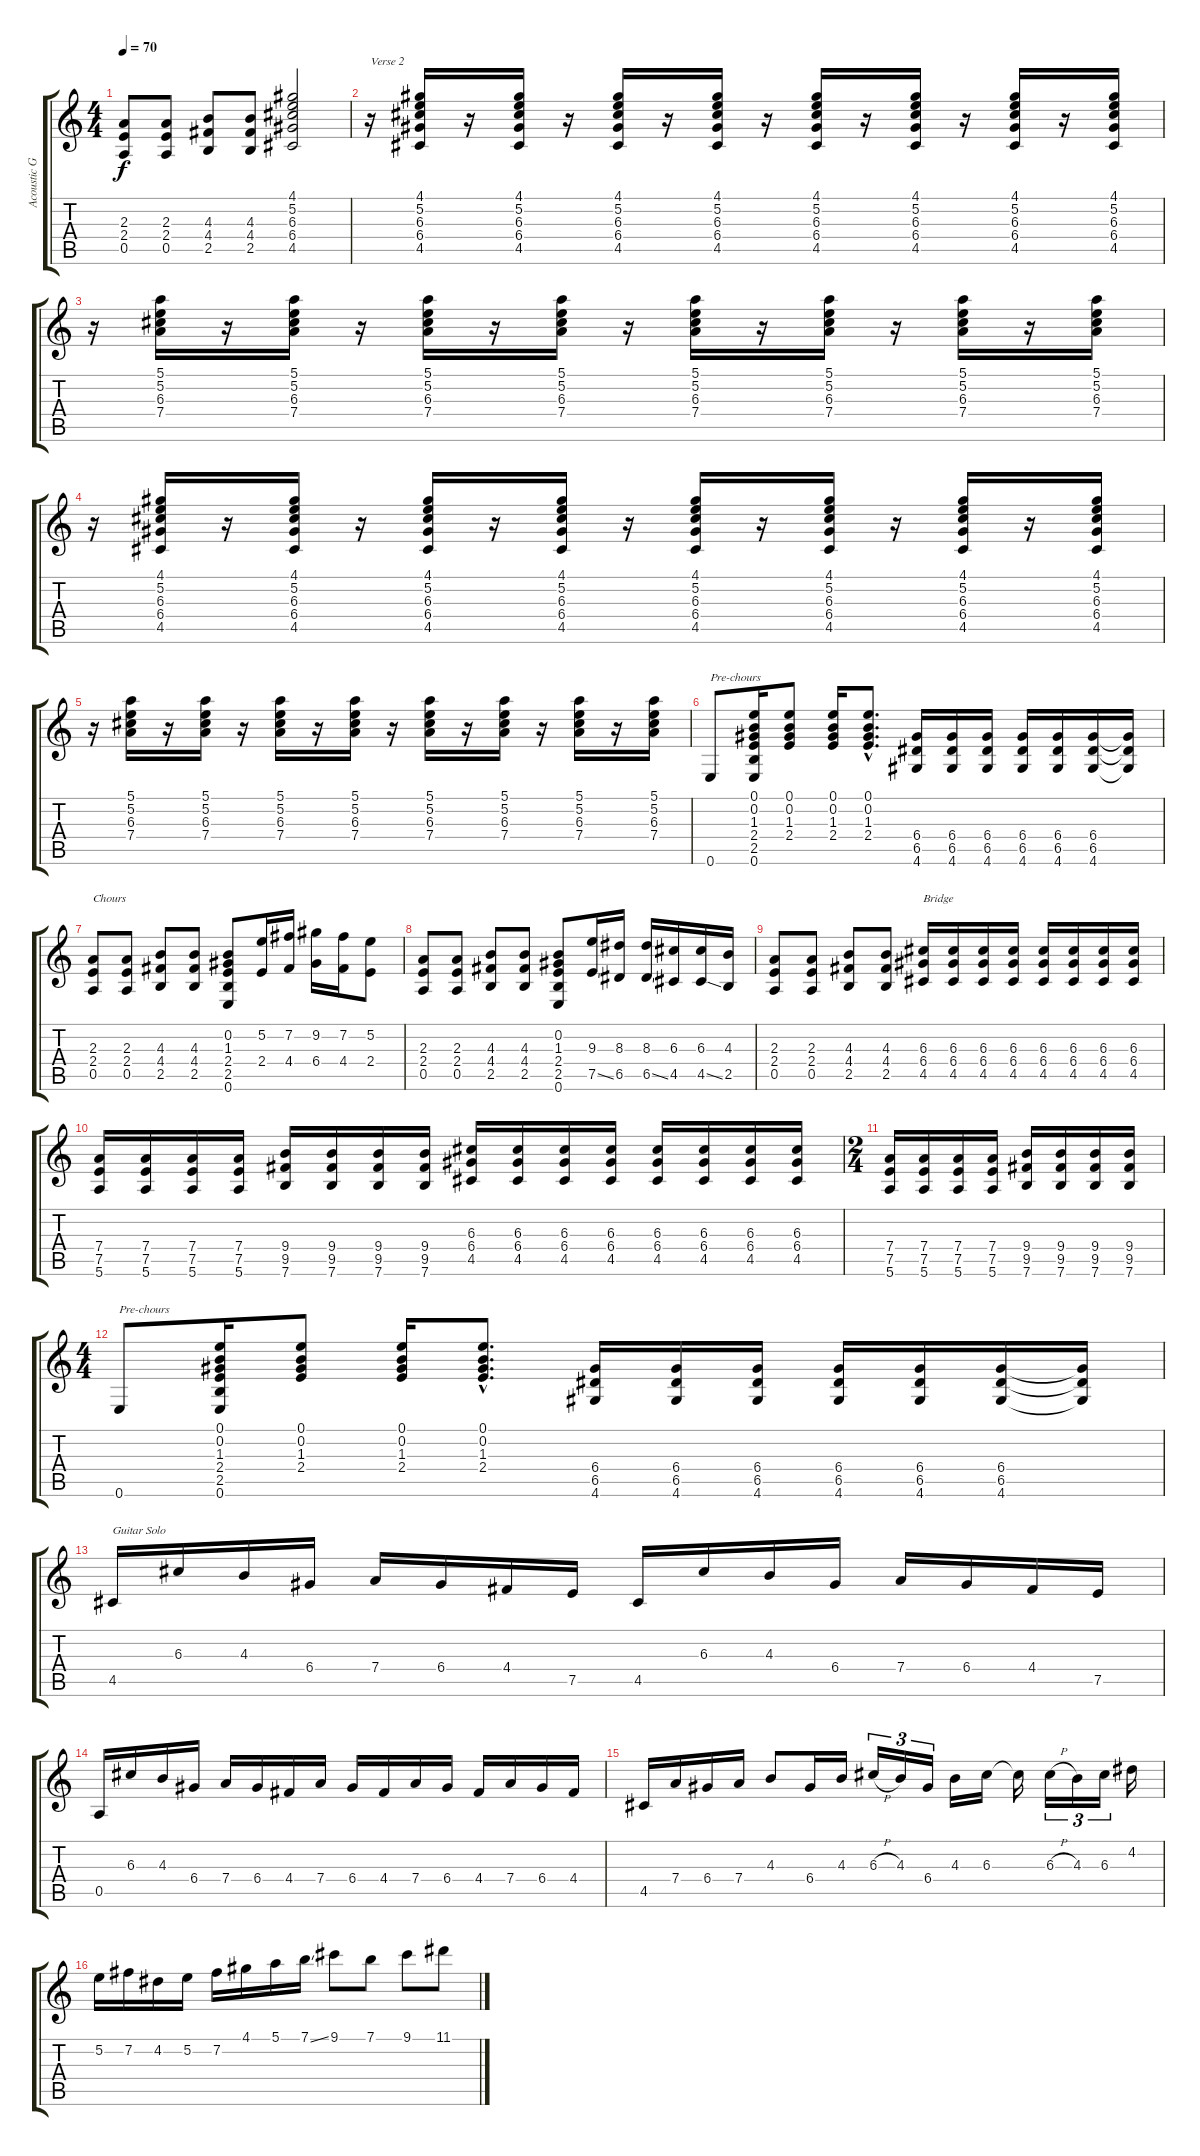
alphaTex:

\track ("Acoustic Guitar" "Acoustic G") {instrument acousticguitarnylon}
\staff {score tabs}
\tuning (E4 B3 G3 D3 A2 E2) {hide}
\ts (4 4)
\tempo 70
\clef g2
\ks c
(2.3 2.4 0.5).8{dy f} (2.3 2.4 0.5).8 (4.3 4.4 2.5).8 (4.3 4.4 2.5).8 (4.1 5.2 6.3 6.4 4.5).2 |
r.16{txt "Verse 2"} (4.1 5.2 6.3 6.4 4.5).16 r.16 (4.1 5.2 6.3 6.4 4.5).16 r.16 (4.1 5.2 6.3 6.4 4.5).16 r.16 (4.1 5.2 6.3 6.4 4.5).16 r.16 (4.1 5.2 6.3 6.4 4.5).16 r.16 (4.1 5.2 6.3 6.4 4.5).16 r.16 (4.1 5.2 6.3 6.4 4.5).16 r.16 (4.1 5.2 6.3 6.4 4.5).16 |
r.16 (5.1 5.2 6.3 7.4).16 r.16 (5.1 5.2 6.3 7.4).16 r.16 (5.1 5.2 6.3 7.4).16 r.16 (5.1 5.2 6.3 7.4).16 r.16 (5.1 5.2 6.3 7.4).16 r.16 (5.1 5.2 6.3 7.4).16 r.16 (5.1 5.2 6.3 7.4).16 r.16 (5.1 5.2 6.3 7.4).16 |
r.16 (4.1 5.2 6.3 6.4 4.5).16 r.16 (4.1 5.2 6.3 6.4 4.5).16 r.16 (4.1 5.2 6.3 6.4 4.5).16 r.16 (4.1 5.2 6.3 6.4 4.5).16 r.16 (4.1 5.2 6.3 6.4 4.5).16 r.16 (4.1 5.2 6.3 6.4 4.5).16 r.16 (4.1 5.2 6.3 6.4 4.5).16 r.16 (4.1 5.2 6.3 6.4 4.5).16 |
r.16 (5.1 5.2 6.3 7.4).16 r.16 (5.1 5.2 6.3 7.4).16 r.16 (5.1 5.2 6.3 7.4).16 r.16 (5.1 5.2 6.3 7.4).16 r.16 (5.1 5.2 6.3 7.4).16 r.16 (5.1 5.2 6.3 7.4).16 r.16 (5.1 5.2 6.3 7.4).16 r.16 (5.1 5.2 6.3 7.4).16 |
0.6.8{txt "Pre-chours"} (0.1 0.2 1.3 2.4 2.5 0.6).16 (0.1 0.2 1.3 2.4).8 (0.1 0.2 1.3 2.4).16 (0.1{hac} 0.2{hac} 1.3{hac} 2.4{hac}).8{d} (6.4 6.5 4.6).16 (6.4 6.5 4.6).16 (6.4 6.5 4.6).16 (6.4 6.5 4.6).16 (6.4 6.5 4.6).16 (6.4 6.5 4.6).16 (6.4{t} 6.5{t} 4.6{t}).16 |
(2.3 2.4 0.5).8{txt "Chours"} (2.3 2.4 0.5).8 (4.3 4.4 2.5).8 (4.3 4.4 2.5).8 (0.2 1.3 2.4 2.5 0.6).8 (5.2 2.4).16 (7.2 4.4).16 (9.2 6.4).16 (7.2 4.4).16 (5.2 2.4).8 |
(2.3 2.4 0.5).8 (2.3 2.4 0.5).8 (4.3 4.4 2.5).8 (4.3 4.4 2.5).8 (0.2 1.3 2.4 2.5 0.6).8 (9.3 7.5{ss}).16 (8.3 6.5).16 (8.3 6.5{ss}).16 (6.3 4.5).16 (6.3 4.5{ss}).16 (4.3 2.5).16 |
(2.3 2.4 0.5).8 (2.3 2.4 0.5).8 (4.3 4.4 2.5).8 (4.3 4.4 2.5).8 (6.3 6.4 4.5).16{txt "Bridge"} (6.3 6.4 4.5).16 (6.3 6.4 4.5).16 (6.3 6.4 4.5).16 (6.3 6.4 4.5).16 (6.3 6.4 4.5).16 (6.3 6.4 4.5).16 (6.3 6.4 4.5).16 |
(7.4 7.5 5.6).16 (7.4 7.5 5.6).16 (7.4 7.5 5.6).16 (7.4 7.5 5.6).16 (9.4 9.5 7.6).16 (9.4 9.5 7.6).16 (9.4 9.5 7.6).16 (9.4 9.5 7.6).16 (6.3 6.4 4.5).16 (6.3 6.4 4.5).16 (6.3 6.4 4.5).16 (6.3 6.4 4.5).16 (6.3 6.4 4.5).16 (6.3 6.4 4.5).16 (6.3 6.4 4.5).16 (6.3 6.4 4.5).16 |
\ts (2 4)
(7.4 7.5 5.6).16 (7.4 7.5 5.6).16 (7.4 7.5 5.6).16 (7.4 7.5 5.6).16 (9.4 9.5 7.6).16 (9.4 9.5 7.6).16 (9.4 9.5 7.6).16 (9.4 9.5 7.6).16 |
\ts (4 4)
0.6.8{txt "Pre-chours"} (0.1 0.2 1.3 2.4 2.5 0.6).16 (0.1 0.2 1.3 2.4).8 (0.1 0.2 1.3 2.4).16 (0.1{hac} 0.2{hac} 1.3{hac} 2.4{hac}).8{d} (6.4 6.5 4.6).16 (6.4 6.5 4.6).16 (6.4 6.5 4.6).16 (6.4 6.5 4.6).16 (6.4 6.5 4.6).16 (6.4 6.5 4.6).16 (6.4{t} 6.5{t} 4.6{t}).16 |
4.5.16{txt "Guitar Solo"} 6.3.16 4.3.16 6.4.16 7.4.16 6.4.16 4.4.16 7.5.16 4.5.16 6.3.16 4.3.16 6.4.16 7.4.16 6.4.16 4.4.16 7.5.16 |
0.5.16 6.3.16 4.3.16 6.4.16 7.4.16 6.4.16 4.4.16 7.4.16 6.4.16 4.4.16 7.4.16 6.4.16 4.4.16 7.4.16 6.4.16 4.4.16 |
4.5.16 7.4.16 6.4.16 7.4.16 4.3.8 6.4.16 4.3.16 6.3{h}.16{tu (3 2)} 4.3.16{tu (3 2)} 6.4.16{tu (3 2)} 4.3.16 6.3.16 6.3{t}.16 6.3{h}.16{tu (3 2)} 4.3.16{tu (3 2)} 6.3.16{tu (3 2)} 4.2.16 |
5.2.16 7.2.16 4.2.16 5.2.16 7.2.16 4.1.16 5.1.16 7.1{ss}.16 9.1.8 7.1.8 9.1.8 11.1.8
